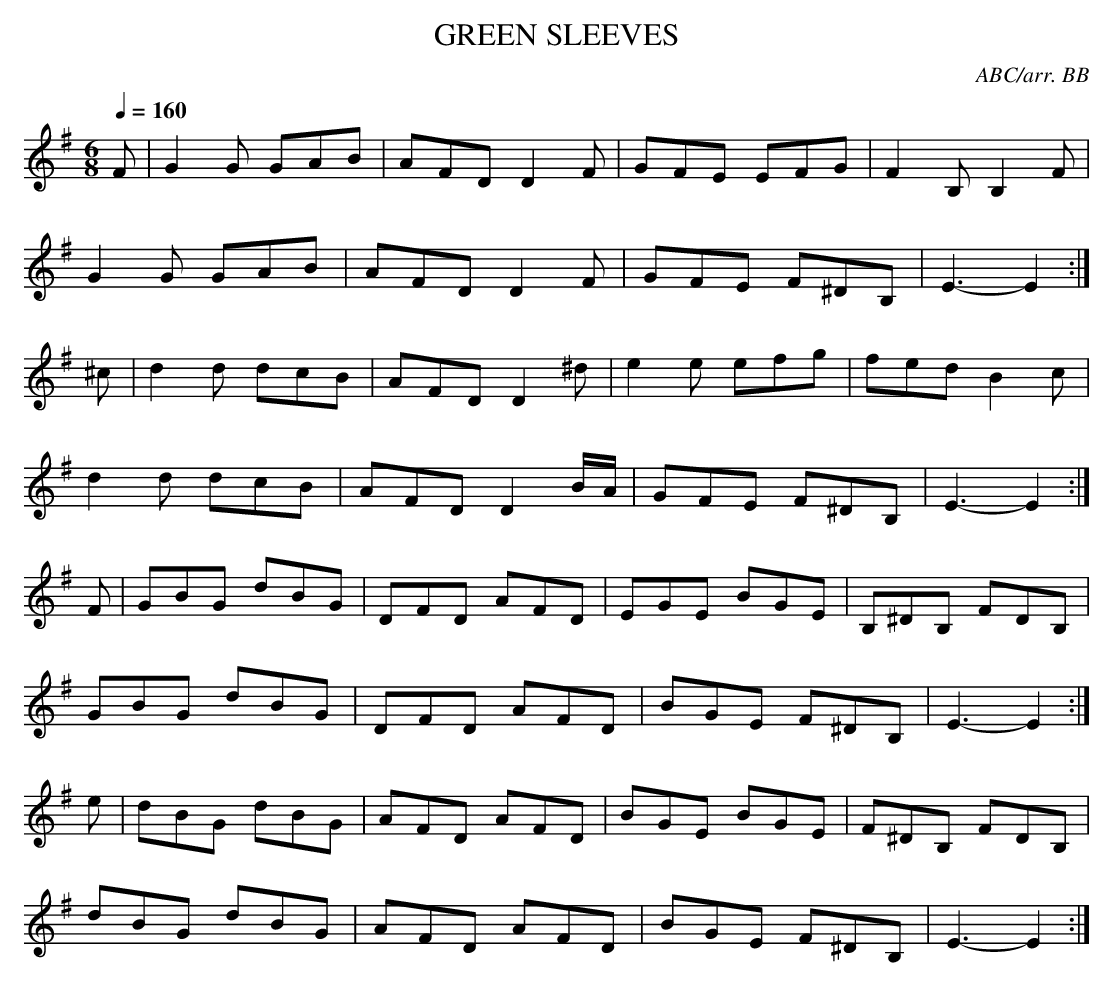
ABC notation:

X:1
T:GREEN SLEEVES
C:ABC/arr. BB
M:6/8
L:1/8
Q:1/4=160
K:Em % source key Gm
F|G2G GAB|AFD D2F|GFE EFG|F2B, B,2F|
G2G GAB|AFD D2F|GFE F^DB,|E3-E2 :|
^c|d2d dcB|AFD D2^d|e2e efg|fed B2c|
d2d dcB|AFD D2B/A/|GFE F^DB,|E3-E2 :|
F|GBG dBG|DFD AFD|EGE BGE|B,^DB, FDB,|
GBG dBG|DFD AFD|BGE F^DB,|E3-E2 :|
e|dBG dBG|AFD AFD|BGE BGE|F^DB, FDB,|
dBG dBG|AFD AFD|BGE F^DB,|E3-E2 :|
